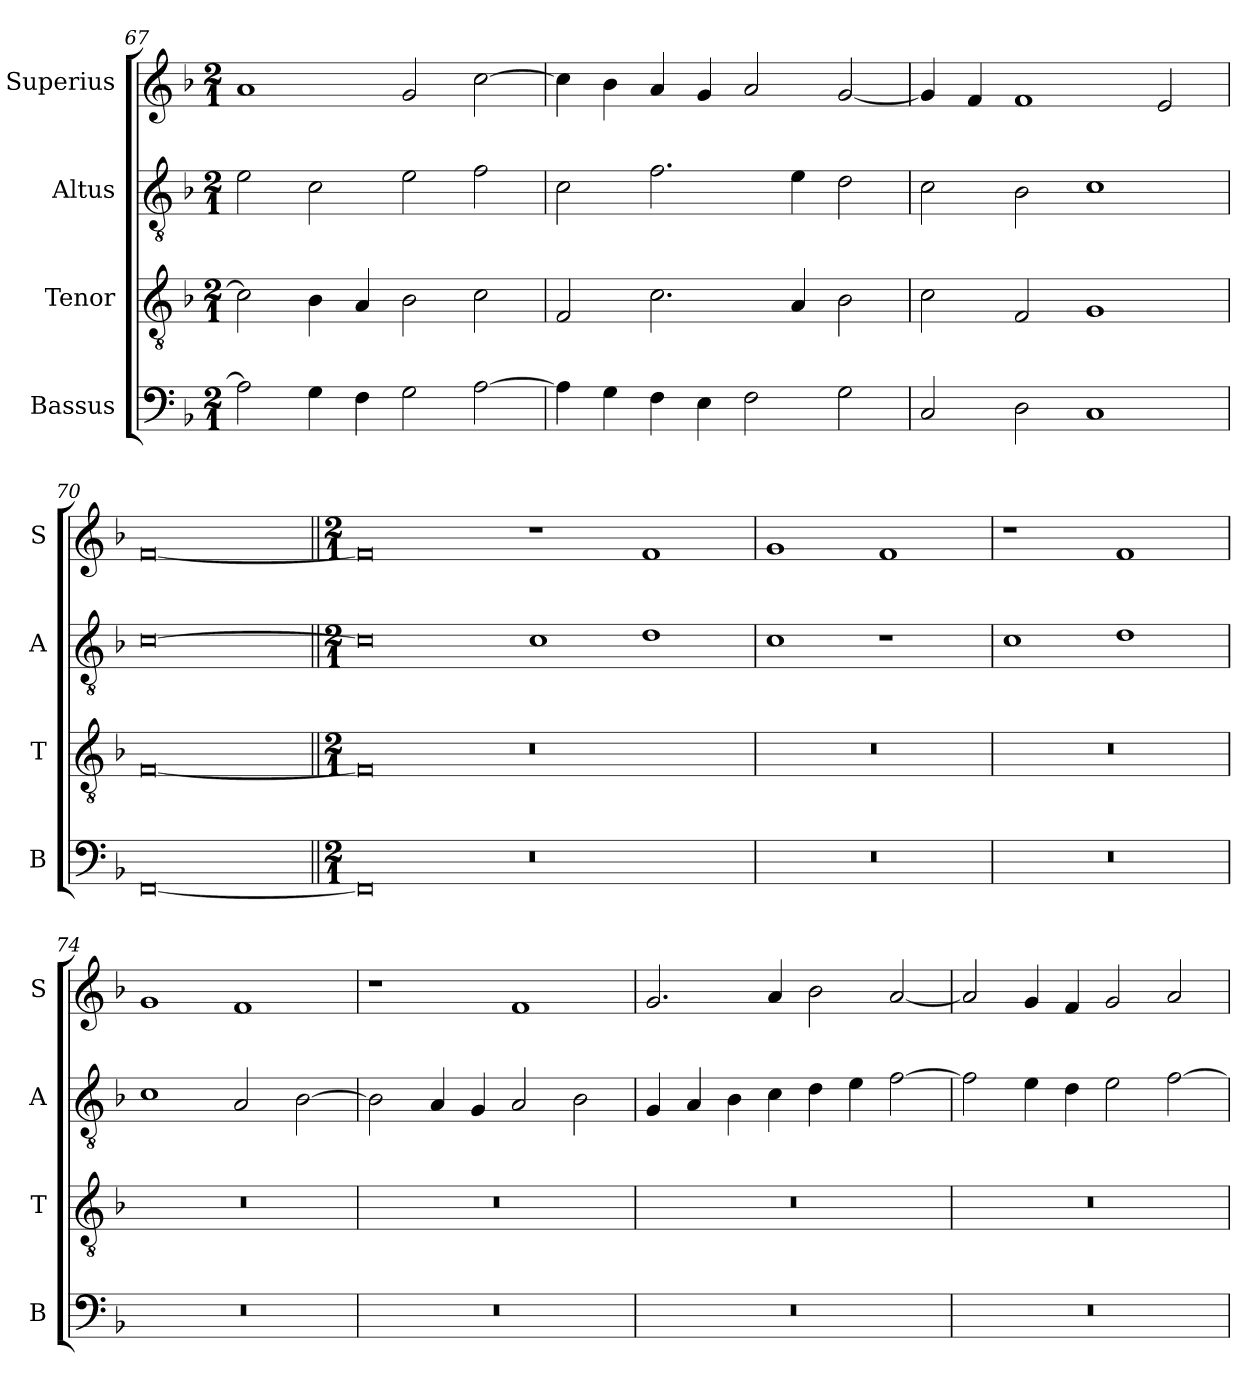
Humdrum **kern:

**kern	**kern	**kern	**kern
*part4	*part3	*part2	*part1
*staff4	*staff3	*staff2	*staff1
*I"Bassus	*I"Tenor	*I"Altus	*I"Superius
*I'B	*I'T	*I'A	*I'S
*clefF4	*clefGv2	*clefGv2	*clefG2
*k[b-]	*k[b-]	*k[b-]	*k[b-]
*F:	*F:	*F:	*F:
*M2/1	*M2/1	*M2/1	*M2/1
=67	=67	=67	=67
2A]	2c]	2e	1a
4G	4B-	2c	.
4F	4A	.	.
2G	2B-	2e	2g
[2A	2c	2f	[2cc
=68	=68	=68	=68
4A]	2F	2c	4cc]
4G	.	.	4b-
4F	2.c	2.f	4a
4E	.	.	4g
2F	.	.	2a
.	4A	4e	.
2G	2B-	2d	[2g
=69	=69	=69	=69
2C	2c	2c	4g]
.	.	.	4f
2D	2F	2B-	1f
1C	1G	1c	.
.	.	.	2e
=70	=70	=70	=70
[0FF	[0F	[0c	[0f
=71||	=71||	=71||	=71||
*M2/1	*M2/1	*M2/1	*M2/1
0FF]	0F]	0c]	0f]
0r	0r	1c	1r
.	.	1d	1f
=72	=72	=72	=72
0r	0r	1c	1g
.	.	1r	1f
=73	=73	=73	=73
0r	0r	1c	1r
.	.	1d	1f
=74	=74	=74	=74
0r	0r	1c	1g
.	.	2A	1f
.	.	[2B-	.
=75	=75	=75	=75
0r	0r	2B-]	1r
.	.	4A	.
.	.	4G	.
.	.	2A	1f
.	.	2B-	.
=76	=76	=76	=76
0r	0r	4G	2.g
.	.	4A	.
.	.	4B-	.
.	.	4c	4a
.	.	4d	2b-
.	.	4e	.
.	.	[2f	[2a
=77	=77	=77	=77
0r	0r	2f]	2a]
.	.	4e	4g
.	.	4d	4f
.	.	2e	2g
.	.	[2f	2a
=	=	=	=
*-	*-	*-	*-
